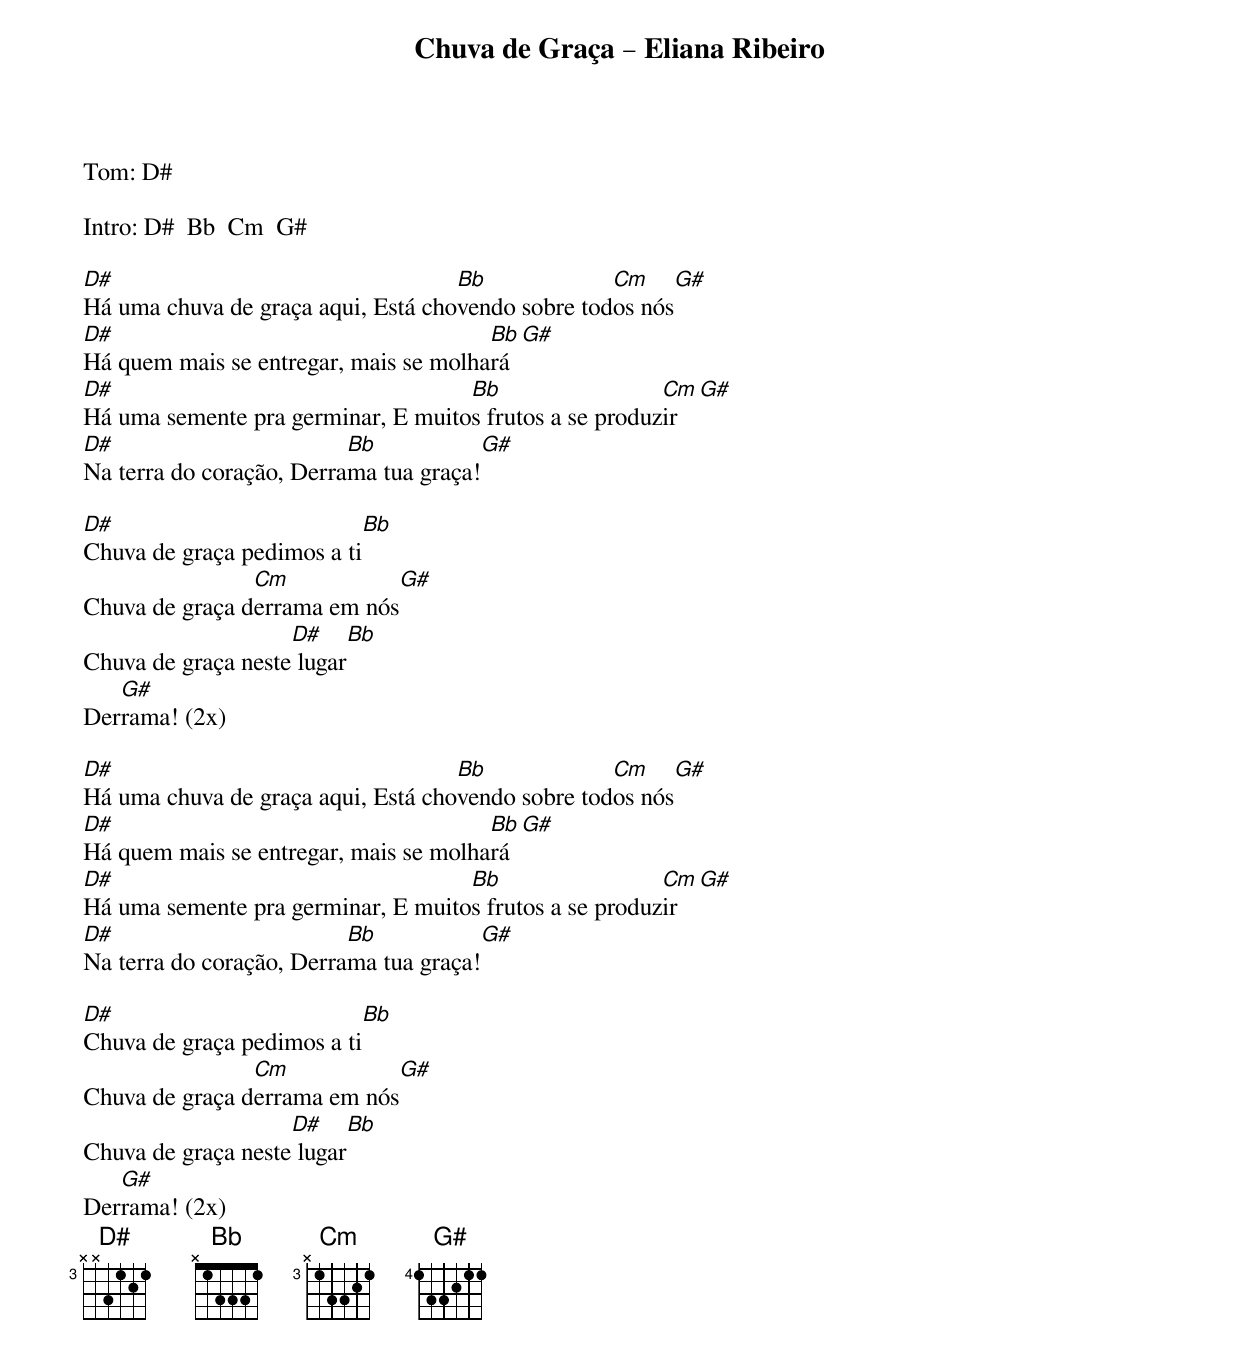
Chuva de Graça – Eliana Ribeiro
Tom: D#

Intro: D#  Bb  Cm  G#

D#                                  Bb             Cm                           G#
Há uma chuva de graça aqui, Está chovendo sobre todos nós
D#                                     Bb                           G#
Há quem mais se entregar, mais se molhará
D#                                  Bb                  Cm                                G#
Há uma semente pra germinar, E muitos frutos a se produzir
D#                        Bb                                 G#
Na terra do coração, Derrama tua graça!

D#                                          Bb
Chuva de graça pedimos a ti
                Cm                           G#
Chuva de graça derrama em nós
                    D#                    Bb
Chuva de graça neste lugar
   G#
Derrama! (2x)

D#                                  Bb             Cm                           G#
Há uma chuva de graça aqui, Está chovendo sobre todos nós
D#                                     Bb                           G#
Há quem mais se entregar, mais se molhará
D#                                  Bb                  Cm                                G#
Há uma semente pra germinar, E muitos frutos a se produzir
D#                        Bb                                 G#
Na terra do coração, Derrama tua graça!

D#                                          Bb
Chuva de graça pedimos a ti
                Cm                           G#
Chuva de graça derrama em nós
                    D#                    Bb
Chuva de graça neste lugar
   G#
Derrama! (2x)
